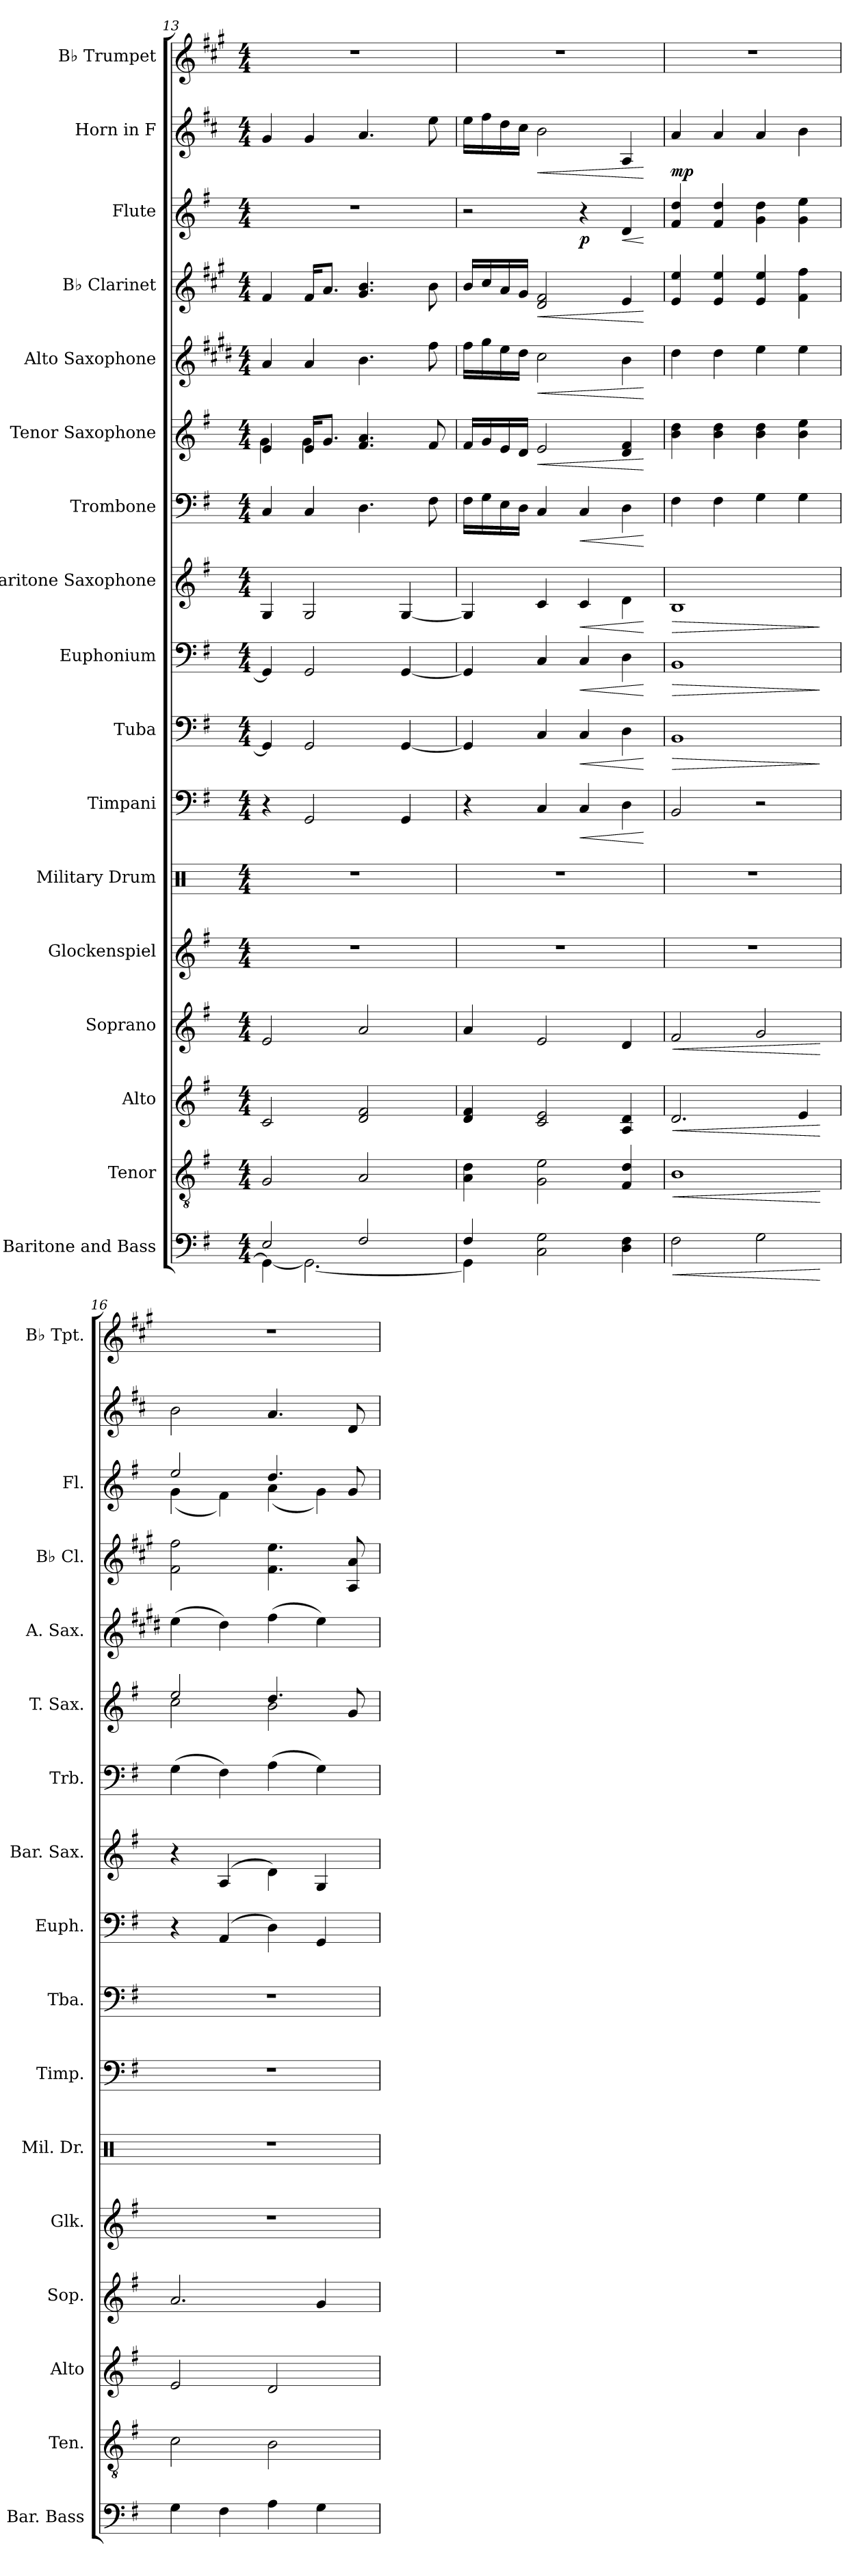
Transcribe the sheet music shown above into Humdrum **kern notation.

**kern	**dynam	**kern	**dynam	**kern	**dynam	**kern	**dynam	**kern	**kern	**kern	**dynam	**kern	**dynam	**kern	**dynam	**kern	**dynam	**kern	**dynam	**kern	**dynam	**kern	**dynam	**kern	**dynam	**kern	**dynam	**kern	**dynam	**kern
*part17	*part17	*part16	*part16	*part15	*part15	*part14	*part14	*part13	*part12	*part11	*part11	*part10	*part10	*part9	*part9	*part8	*part8	*part7	*part7	*part6	*part6	*part5	*part5	*part4	*part4	*part3	*part3	*part2	*part2	*part1
*staff17	*staff17	*staff16	*staff16	*staff15	*staff15	*staff14	*staff14	*staff13	*staff12	*staff11	*staff11	*staff10	*staff10	*staff9	*staff9	*staff8	*staff8	*staff7	*staff7	*staff6	*staff6	*staff5	*staff5	*staff4	*staff4	*staff3	*staff3	*staff2	*staff2	*staff1
*I"Baritone and Bass	*	*I"Tenor	*	*I"Alto	*	*I"Soprano	*	*I"Glockenspiel	*I"Military Drum	*I"Timpani	*	*I"Tuba	*	*I"Euphonium	*	*I"Baritone Saxophone	*	*I"Trombone	*	*I"Tenor Saxophone	*	*I"Alto Saxophone	*	*I"B♭ Clarinet	*	*I"Flute	*	*I"Horn in F	*	*I"B♭ Trumpet
*I'Bar. Bass	*	*I'Ten.	*	*I'Alto	*	*I'Sop.	*	*I'Glk.	*I'Mil. Dr.	*I'Timp.	*	*I'Tba.	*	*I'Euph.	*	*I'Bar. Sax.	*	*I'Trb.	*	*I'T. Sax.	*	*I'A. Sax.	*	*I'B♭ Cl.	*	*I'Fl.	*	*	*	*I'B♭ Tpt.
*clefF4	*	*clefGv2	*	*clefG2	*	*clefG2	*	*clefG2	*clefX	*clefF4	*	*clefF4	*	*clefF4	*	*clefG2	*	*clefF4	*	*clefG2	*	*clefG2	*	*clefG2	*	*clefG2	*	*clefG2	*	*clefG2
*	*	*	*	*	*	*	*	*ITrd-14c-24	*	*	*	*	*	*	*	*ITrd12c21	*	*	*	*ITrd8c14	*	*ITrd5c9	*	*ITrd1c2	*	*	*	*ITrd4c7	*	*ITrd1c2
*k[f#]	*	*k[f#]	*	*k[f#]	*	*k[f#]	*	*k[f#]	*k[]	*k[f#]	*	*k[f#]	*	*k[f#]	*	*k[f#]	*	*k[f#]	*	*k[f#]	*	*k[f#]	*	*k[f#]	*	*k[f#]	*	*k[f#]	*	*k[f#]
*M4/4	*	*M4/4	*	*M4/4	*	*M4/4	*	*M4/4	*M4/4	*M4/4	*	*M4/4	*	*M4/4	*	*M4/4	*	*M4/4	*	*M4/4	*	*M4/4	*	*M4/4	*	*M4/4	*	*M4/4	*	*M4/4
=13	=13	=13	=13	=13	=13	=13	=13	=13	=13	=13	=13	=13	=13	=13	=13	=13	=13	=13	=13	=13	=13	=13	=13	=13	=13	=13	=13	=13	=13	=13
*^	*	*	*	*	*	*	*	*	*	*	*	*	*	*	*	*	*	*	*	*^	*	*	*	*	*	*	*	*	*	*
2E/	4GG\_	.	2G/	.	2c/	.	2e/	.	1r	1r	4r	.	4GG/]	.	4GG/]	.	4GG/	.	4C/	.	4E/	4G\	.	4c/	.	4e/	.	1r	.	4c/	.	1r
.	2.GG\_	.	.	.	.	.	.	.	.	.	2GG/	.	2GG/	.	2GG/	.	2GG/	.	4C/	.	16E/KL	4G\	.	4c/	.	16e/KL	.	.	.	4c/	.	.
.	.	.	.	.	.	.	.	.	.	.	.	.	.	.	.	.	.	.	.	.	8.G/J	.	.	.	.	8.g/J	.	.	.	.	.	.
2F#/	.	.	2A/	.	2d/ 2f#/	.	2a/	.	.	.	.	.	.	.	.	.	.	.	4.D\	.	4.F#/ 4.A/	2ryy	.	4.d\	.	4.f#/ 4.a/	.	.	.	4.d/	.	.
.	.	.	.	.	.	.	.	.	.	.	4GG/	.	[4GG/	.	[4GG/	.	[4GG/	.	.	.	.	.	.	.	.	.	.	.	.	.	.	.
.	.	.	.	.	.	.	.	.	.	.	.	.	.	.	.	.	.	.	8F#\	.	8F#/	.	.	8a\	.	8a\	.	.	.	8a\	.	.
*	*	*	*	*	*	*	*	*	*	*	*	*	*	*	*	*	*	*	*	*	*v	*v	*	*	*	*	*	*	*	*	*	*
=14	=14	=14	=14	=14	=14	=14	=14	=14	=14	=14	=14	=14	=14	=14	=14	=14	=14	=14	=14	=14	=14	=14	=14	=14	=14	=14	=14	=14	=14	=14	=14
4F#/	4GG\]	.	4A\ 4d\	.	4d/ 4f#/	.	4a/	.	1r	1r	4r	.	4GG/]	.	4GG/]	.	4GG/]	.	16F#\LL	.	16F#/LL	.	16a\LL	.	16a/LL	.	2r	.	16a\LL	.	1r
.	.	.	.	.	.	.	.	.	.	.	.	.	.	.	.	.	.	.	16G\	.	16G/	.	16b\	.	16b/	.	.	.	16b\	.	.
.	.	.	.	.	.	.	.	.	.	.	.	.	.	.	.	.	.	.	16E\	.	16E/	.	16g\	.	16g/	.	.	.	16g\	.	.
.	.	.	.	.	.	.	.	.	.	.	.	.	.	.	.	.	.	.	16D\JJ	.	16D/JJ	.	16f#\JJ	.	16f#/JJ	.	.	.	16f#\JJ	.	.
!	!	!	!	!	!	!	!	!	!	!	!	!	!	!	!	!	!	!	!	!	!	!LO:HP:b	!	!LO:HP:b	!	!LO:HP:b	!	!	!	!LO:HP:b	!
2C\ 2G\	2.ryy	.	2G\ 2e\	.	2c/ 2e/	.	2e/	.	.	.	4C/	.	4C/	.	4C/	.	4C/	.	4C/	.	2E/	<	2e\	<	2c/ 2e/	<	.	.	2e\	<	.
!	!	!	!	!	!	!	!	!	!	!	!	!LO:HP:b	!	!LO:HP:b	!	!LO:HP:b	!	!LO:HP:b	!	!LO:HP:b	!	!	!	!	!	!	!	!LO:DY:b	!	!	!
.	.	.	.	.	.	.	.	.	.	.	4C/	<	4C/	<	4C/	<	4C/	<	4C/	<	.	.	.	.	.	.	4r	p	.	.	.
!	!	!	!	!	!	!	!	!	!	!	!	!	!	!	!	!	!	!	!	!	!	!	!	!	!	!	!	!LO:HP:b	!	!	!
4D\ 4F#\	.	.	4F#/ 4d/	.	4A/ 4d/	.	4d/	.	.	.	4D\	.	4D\	.	4D\	.	4D\	.	4D\	.	4D/ 4F#/	.	4d\	.	4d/	.	4d/	<	4D/	.	.
*v	*v	*	*	*	*	*	*	*	*	*	*	*	*	*	*	*	*	*	*	*	*	*	*	*	*	*	*	*	*	*	*
.	.	.	.	.	.	.	.	.	.	.	[	.	[	.	[	.	[	.	[	.	[	.	[	.	[	.	[	.	[	.
=15	=15	=15	=15	=15	=15	=15	=15	=15	=15	=15	=15	=15	=15	=15	=15	=15	=15	=15	=15	=15	=15	=15	=15	=15	=15	=15	=15	=15	=15	=15
!	!LO:HP:b	!	!LO:HP:b	!	!LO:HP:b	!	!LO:HP:b	!	!	!	!	!	!LO:HP:b	!	!LO:HP:b	!	!LO:HP:b	!	!	!	!	!	!	!	!	!	!	!	!LO:DY:b	!
2F#\	<	1B	<	2.d/	<	2f#/	<	1r	1r	2BB/	.	1BB	>	1BB	>	1BB	>	4F#\	.	4B\ 4d\	.	4f#\	.	4d/ 4dd/	.	4f#/ 4dd/	.	4d/	mp	1r
.	.	.	.	.	.	.	.	.	.	.	.	.	.	.	.	.	.	4F#\	.	4B\ 4d\	.	4f#\	.	4d/ 4dd/	.	4f#/ 4dd/	.	4d/	.	.
2G\	.	.	.	.	.	2g/	.	.	.	2r	.	.	.	.	.	.	.	4G\	.	4B\ 4d\	.	4g\	.	4d/ 4dd/	.	4g\ 4dd\	.	4d/	.	.
.	.	.	.	4e/	.	.	.	.	.	.	.	.	.	.	.	.	.	4G\	.	4B\ 4e\	.	4g\	.	4e\ 4ee\	.	4g\ 4ee\	.	4e\	.	.
.	[	.	[	.	[	.	[	.	.	.	.	.	]	.	]	.	]	.	.	.	.	.	.	.	.	.	.	.	.	.
=16	=16	=16	=16	=16	=16	=16	=16	=16	=16	=16	=16	=16	=16	=16	=16	=16	=16	=16	=16	=16	=16	=16	=16	=16	=16	=16	=16	=16	=16	=16
*	*	*	*	*	*	*	*	*	*	*	*	*	*	*	*	*	*	*	*	*^	*	*	*	*	*	*^	*	*	*	*
4G\	.	2c\	.	2e/	.	2.a/	.	1r	1r	1r	.	1r	.	4r	.	4r	.	(4G\	.	2e/	2c\	.	(4g\	.	2e\ 2ee\	.	2ee/	(4g\	.	2e\	.	1r
4F#\	.	.	.	.	.	.	.	.	.	.	.	.	.	(4AA/	.	(4AA/	.	4F#\)	.	.	.	.	4f#\)	.	.	.	.	4f#\)	.	.	.	.
4A\	.	2B\	.	2d/	.	.	.	.	.	.	.	.	.	4D\)	.	4D\)	.	(4A\	.	4.d/	2B\	.	(4a\	.	4.e\ 4.dd\	.	4.dd/	(4a\	.	4.d/	.	.
4G\	.	.	.	.	.	4g/	.	.	.	.	.	.	.	4GG/	.	4GG/	.	4G\)	.	.	.	.	4g\)	.	.	.	.	4g\)	.	.	.	.
.	.	.	.	.	.	.	.	.	.	.	.	.	.	.	.	.	.	.	.	8G/	.	.	.	.	8G/ 8g/	.	8g/	.	.	8G/	.	.
*	*	*	*	*	*	*	*	*	*	*	*	*	*	*	*	*	*	*	*	*v	*v	*	*	*	*	*	*v	*v	*	*	*	*
=	=	=	=	=	=	=	=	=	=	=	=	=	=	=	=	=	=	=	=	=	=	=	=	=	=	=	=	=	=	=
*-	*-	*-	*-	*-	*-	*-	*-	*-	*-	*-	*-	*-	*-	*-	*-	*-	*-	*-	*-	*-	*-	*-	*-	*-	*-	*-	*-	*-	*-	*-
